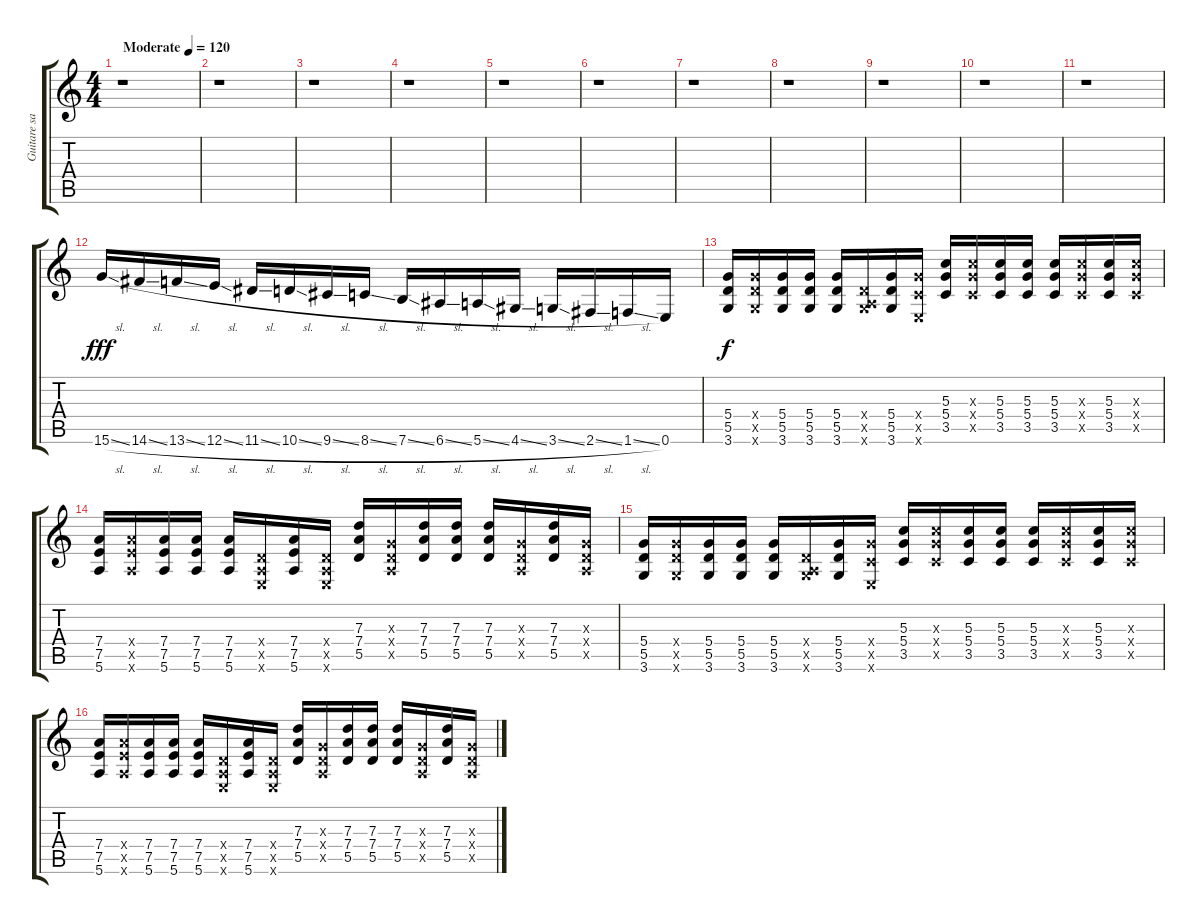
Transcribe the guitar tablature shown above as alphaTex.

\track ("Guitare saturée" "Guitare sa") {instrument overdrivenguitar}
\staff {score tabs}
\tuning (E4 B3 G3 D3 A2 E2) {hide}
\ts (4 4)
\tempo (120 "Moderate")
\clef g2
\ks c
r.1{dy fff instrument overdrivenguitar} |
r.1 |
r.1 |
r.1 |
r.1 |
r.1 |
r.1 |
r.1 |
r.1 |
r.1 |
r.1 |
15.6{sl}.16 14.6{sl}.16 13.6{sl}.16 12.6{sl}.16 11.6{sl}.16 10.6{sl}.16 9.6{sl}.16 8.6{sl}.16 7.6{sl}.16 6.6{sl}.16 5.6{sl}.16 4.6{sl}.16 3.6{sl}.16 2.6{sl}.16 1.6{sl}.16 0.6.16 |
(5.4 5.5 3.6).16{dy f} (5.4{x} 5.5{x} 3.6{x}).16 (5.4 5.5 3.6).16 (5.4 5.5 3.6).16 (5.4 5.5 3.6).16 (0.4{x} 0.5{x} 3.6{x}).16 (5.4 5.5 3.6).16 (5.4{x} 3.5{x} 0.6{x}).16 (5.3 5.4 3.5).16 (5.3{x} 5.4{x} 3.5{x}).16 (5.3 5.4 3.5).16 (5.3 5.4 3.5).16 (5.3 5.4 3.5).16 (5.3{x} 5.4{x} 3.5{x}).16 (5.3 5.4 3.5).16 (5.3{x} 5.4{x} 3.5{x}).16 |
(7.4 7.5 5.6).16 (7.4{x} 7.5{x} 5.6{x}).16 (7.4 7.5 5.6).16 (7.4 7.5 5.6).16 (7.4 7.5 5.6).16 (0.4{x} 0.5{x} 0.6{x}).16 (7.4 7.5 5.6).16 (0.4{x} 0.5{x} 0.6{x}).16 (7.3 7.4 5.5).16 (0.3{x} 0.4{x} 0.5{x}).16 (7.3 7.4 5.5).16 (7.3 7.4 5.5).16 (7.3 7.4 5.5).16 (0.3{x} 0.4{x} 0.5{x}).16 (7.3 7.4 5.5).16 (0.3{x} 0.4{x} 0.5{x}).16 |
(5.4 5.5 3.6).16 (5.4{x} 5.5{x} 3.6{x}).16 (5.4 5.5 3.6).16 (5.4 5.5 3.6).16 (5.4 5.5 3.6).16 (0.4{x} 0.5{x} 3.6{x}).16 (5.4 5.5 3.6).16 (5.4{x} 3.5{x} 0.6{x}).16 (5.3 5.4 3.5).16 (5.3{x} 5.4{x} 3.5{x}).16 (5.3 5.4 3.5).16 (5.3 5.4 3.5).16 (5.3 5.4 3.5).16 (5.3{x} 5.4{x} 3.5{x}).16 (5.3 5.4 3.5).16 (5.3{x} 5.4{x} 3.5{x}).16 |
(7.4 7.5 5.6).16 (7.4{x} 7.5{x} 5.6{x}).16 (7.4 7.5 5.6).16 (7.4 7.5 5.6).16 (7.4 7.5 5.6).16 (0.4{x} 0.5{x} 0.6{x}).16 (7.4 7.5 5.6).16 (0.4{x} 0.5{x} 0.6{x}).16 (7.3 7.4 5.5).16 (0.3{x} 0.4{x} 0.5{x}).16 (7.3 7.4 5.5).16 (7.3 7.4 5.5).16 (7.3 7.4 5.5).16 (0.3{x} 0.4{x} 0.5{x}).16 (7.3 7.4 5.5).16 (0.3{x} 0.4{x} 0.5{x}).16
